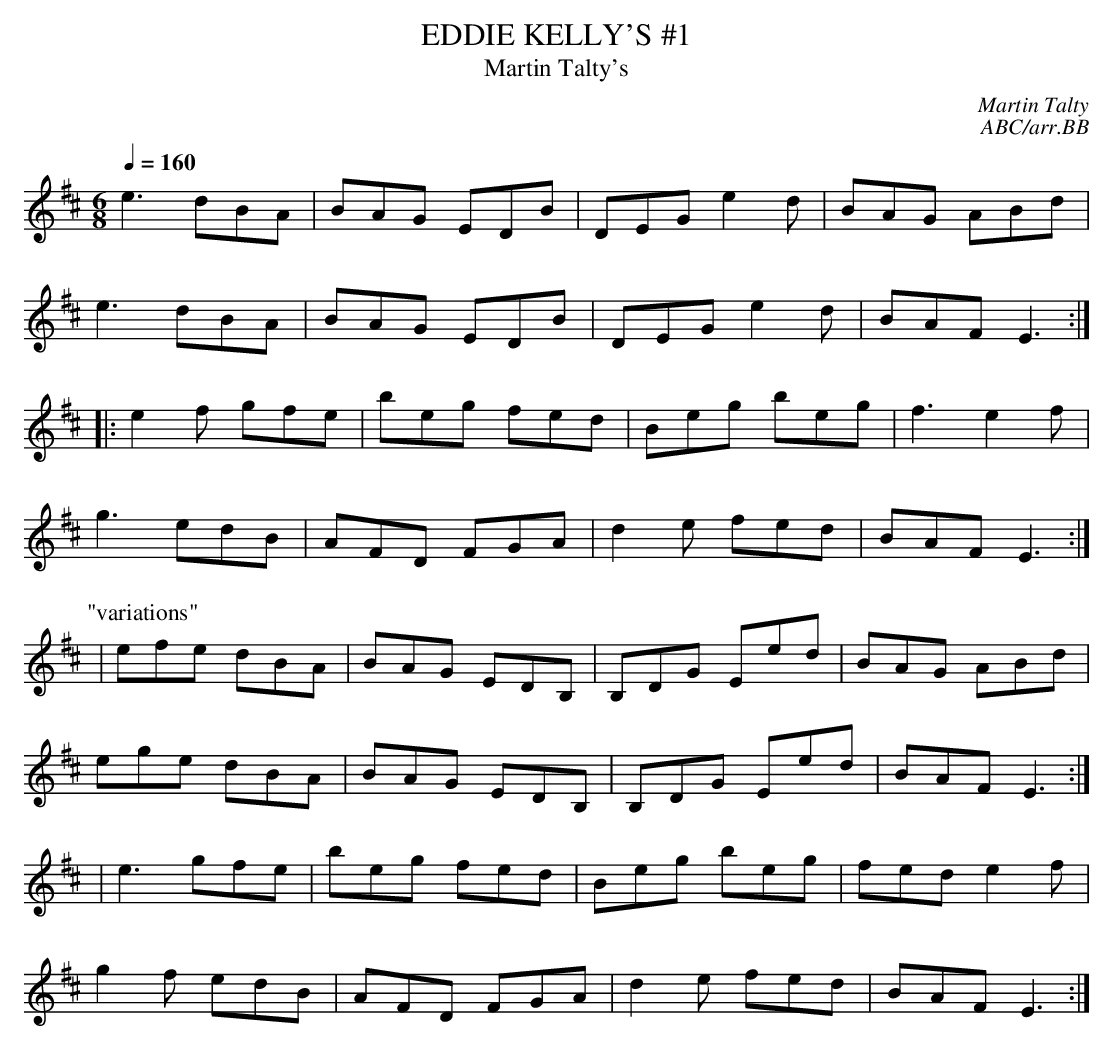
X:1
T:EDDIE KELLY'S #1
T:Martin Talty's
C:Martin Talty
C:ABC/arr.BB
Q:1/4=160
M:6/8
K:D %Edor
e3 dBA|BAG EDB|DEG e2d|BAG ABd|
e3 dBA|BAG EDB|DEG e2d|BAF E3:|
|:e2f gfe|beg fed|Beg beg|f3 e2f|
g3 edB|AFD FGA|d2e fed|BAF E3:|
P:"variations"
|efe dBA|BAG EDB,|B,DG Eed|BAG ABd|
ege dBA|BAG EDB,|B,DG Eed|BAF E3:|
|e3 gfe|beg fed|Beg beg|fed e2f|
g2f edB|AFD FGA|d2e fed|BAF E3:|
